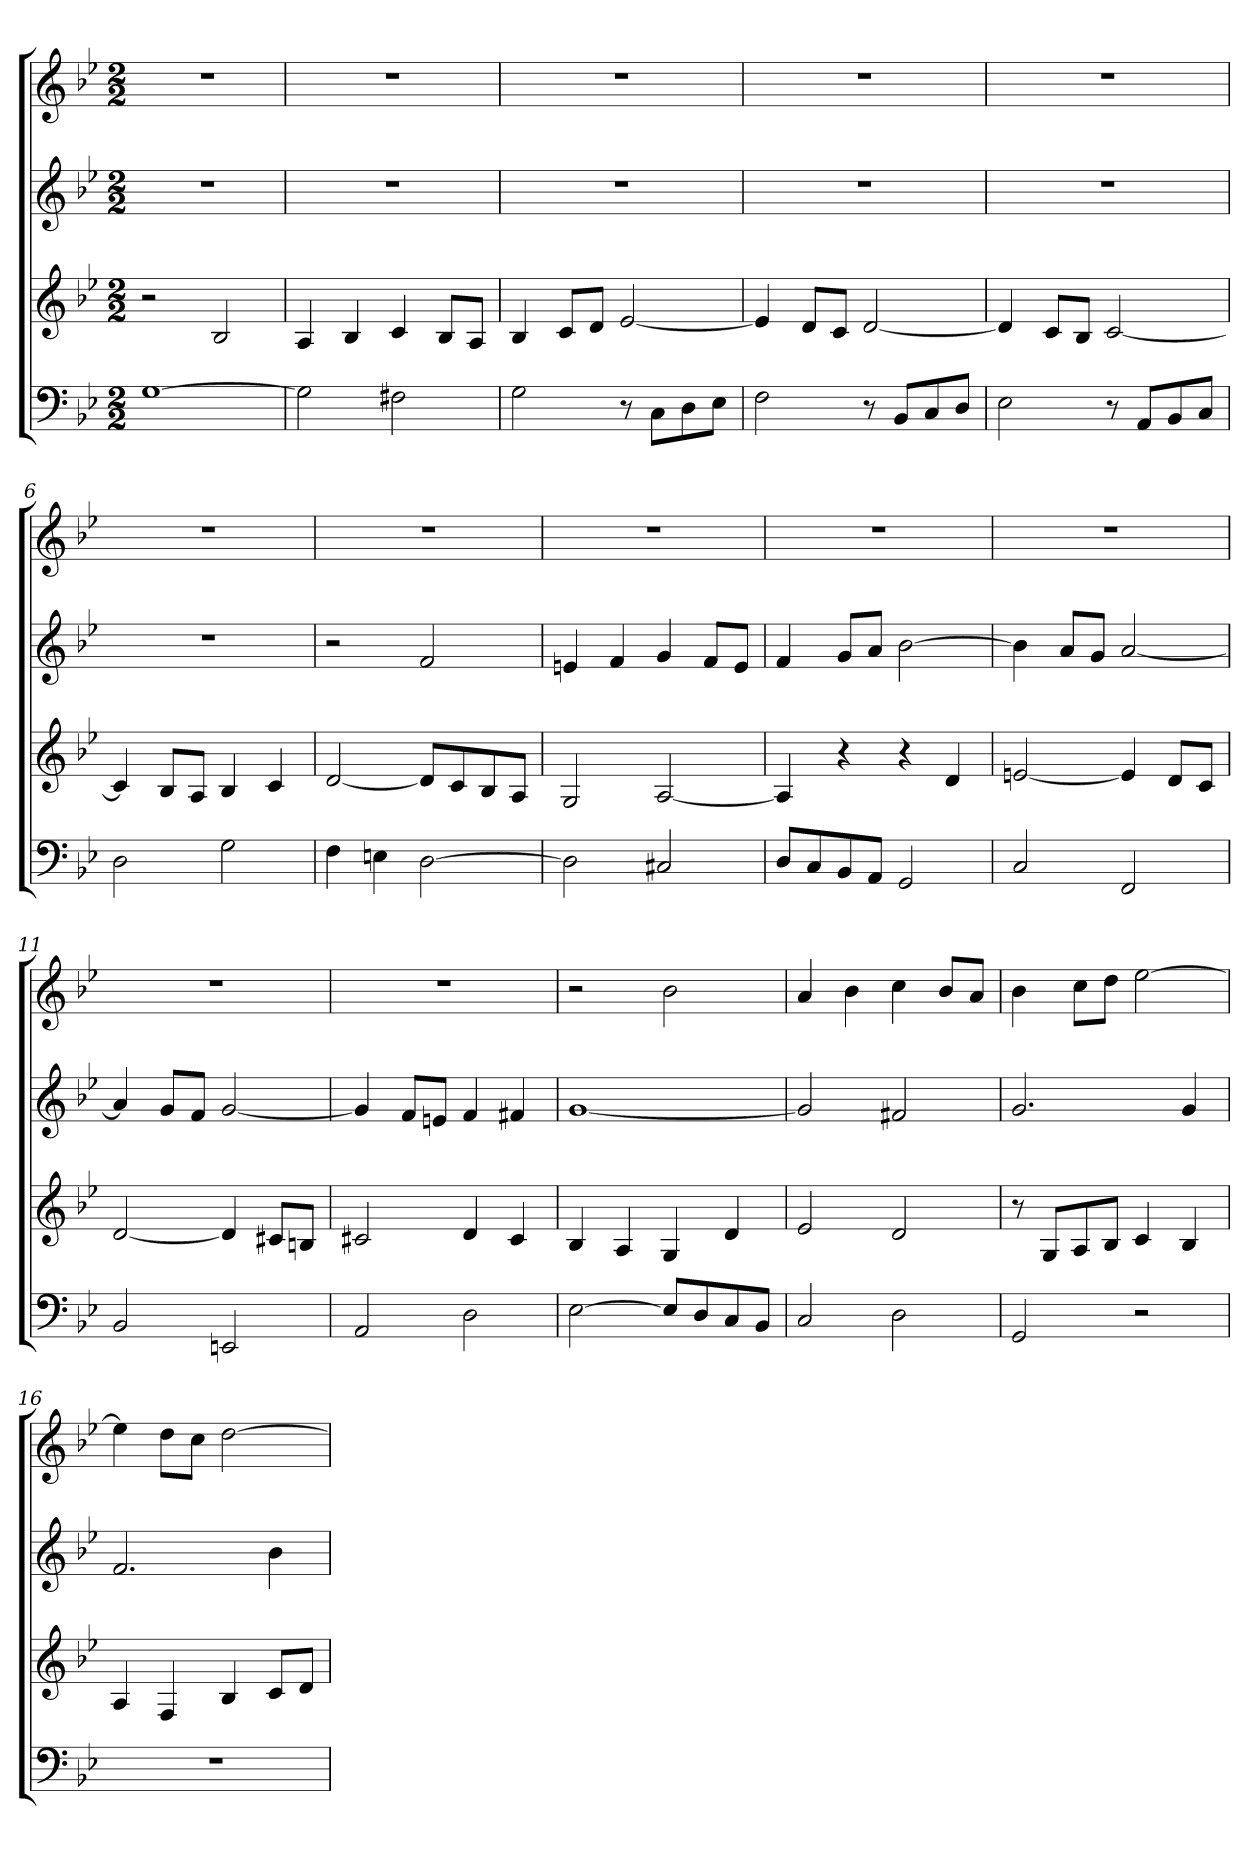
**kern	**kern	**kern	**kern
*part4	*part3	*part2	*part1
*staff4	*staff3	*staff2	*staff1
*k[b-e-]	*k[b-e-]	*k[b-e-]	*k[b-e-]
*M2/2	*M2/2	*M2/2	*M2/2
*MM60	*MM60	*MM60	*MM60
=1	=1	=1	=1
[1G	2r	1r	1r
.	2B-	.	.
=2	=2	=2	=2
2G]	4A	1r	1r
.	4B-	.	.
2F#X	4c	.	.
.	8B-L	.	.
.	8AJ	.	.
=3	=3	=3	=3
2G	4B-	1r	1r
.	8cL	.	.
.	8dJ	.	.
8r	[2e-	.	.
8CL	.	.	.
8D	.	.	.
8E-J	.	.	.
=4	=4	=4	=4
2F	4e-]	1r	1r
.	8dL	.	.
.	8cJ	.	.
8r	[2d	.	.
8BB-L	.	.	.
8C	.	.	.
8DJ	.	.	.
=5	=5	=5	=5
2E-	4d]	1r	1r
.	8cL	.	.
.	8B-J	.	.
8r	[2c	.	.
8AAL	.	.	.
8BB-	.	.	.
8CJ	.	.	.
=6	=6	=6	=6
2D	4c]	1r	1r
.	8B-L	.	.
.	8AJ	.	.
2G	4B-	.	.
.	4c	.	.
=7	=7	=7	=7
4F	[2d	2r	1r
4En	.	.	.
[2D	8dL]	2f	.
.	8c	.	.
.	8B-	.	.
.	8AJ	.	.
=8	=8	=8	=8
2D]	2G	4en	1r
.	.	4f	.
2C#X	[2A	4g	.
.	.	8fL	.
.	.	8eJ	.
=9	=9	=9	=9
8DL	4A]	4f	1r
8C	.	.	.
8BB-	4r	8gL	.
8AAJ	.	8aJ	.
2GG	4r	[2b-	.
.	4d	.	.
=10	=10	=10	=10
2C	[2en	4b-]	1r
.	.	8aL	.
.	.	8gJ	.
2FF	4e]	[2a	.
.	8dL	.	.
.	8cJ	.	.
=11	=11	=11	=11
2BB-	[2d	4a]	1r
.	.	8gL	.
.	.	8fJ	.
2EEn	4d]	[2g	.
.	8c#XL	.	.
.	8BnJ	.	.
=12	=12	=12	=12
2AA	2c#X	4g]	1r
.	.	8fL	.
.	.	8enJ	.
2D	4d	4f	.
.	4c#	4f#X	.
=13	=13	=13	=13
[2E-	4B-	[1g	2r
.	4A	.	.
8E-L]	4G	.	2b-
8D	.	.	.
8C	4d	.	.
8BB-J	.	.	.
=14	=14	=14	=14
2C	2e-	2g]	4a
.	.	.	4b-
2D	2d	2f#X	4cc
.	.	.	8b-L
.	.	.	8aJ
=15	=15	=15	=15
2GG	8r	2.g	4b-
.	8GL	.	.
.	8A	.	8ccL
.	8B-J	.	8ddJ
2r	4c	.	[2ee-
.	4B-	4g	.
=16	=16	=16	=16
1r	4A	2.f	4ee-]
.	4F	.	8ddL
.	.	.	8ccJ
.	4B-	.	[2dd
.	8cL	4b-	.
.	8dJ	.	.
=	=	=	=
*-	*-	*-	*-
